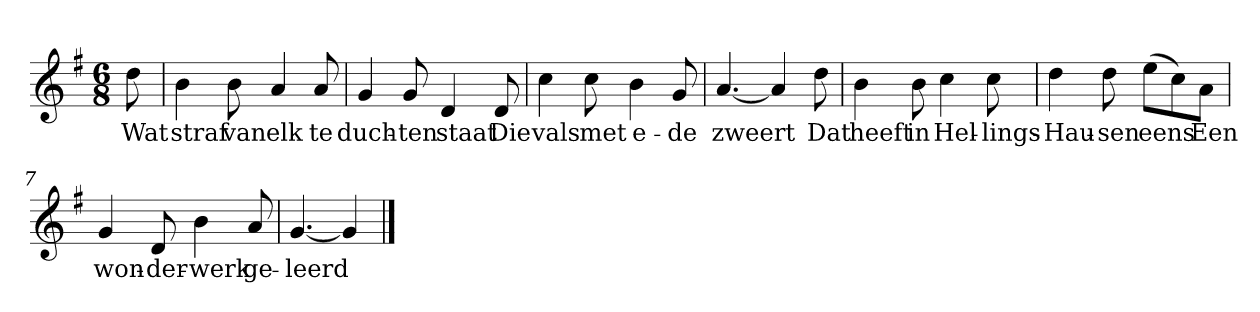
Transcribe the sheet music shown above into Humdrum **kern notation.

**kern	**text
*part1	*part1
*staff1	*staff1
*clefG2	*
*k[f#]	*
*G:	*
*M6/8	*
*MM120	*
=	=
8dd	Wat
=1	=1
4b	straf
8b	van
4a	elk
8a	te
=2	=2
4g	duch-
8g	-ten
4d	staat
8d	Die
=3	=3
4cc	vals
8cc	met
4b	e-
8g	-de
=4	=4
[4.a	zweert
4a]	.
8dd	Dat
=5	=5
4b	heeft
8b	in
4cc	Hel-
8cc	-lings-
=6	=6
4dd	-Hau-
8dd	-sen
(8ee\L	eens
8cc\)	.
8a\J	Een
=7	=7
4g	won-
8d	-der-
4b	-werk
8a	ge-
=8	=8
[4.g	-leerd
4g]	.
==	==
*-	*-
